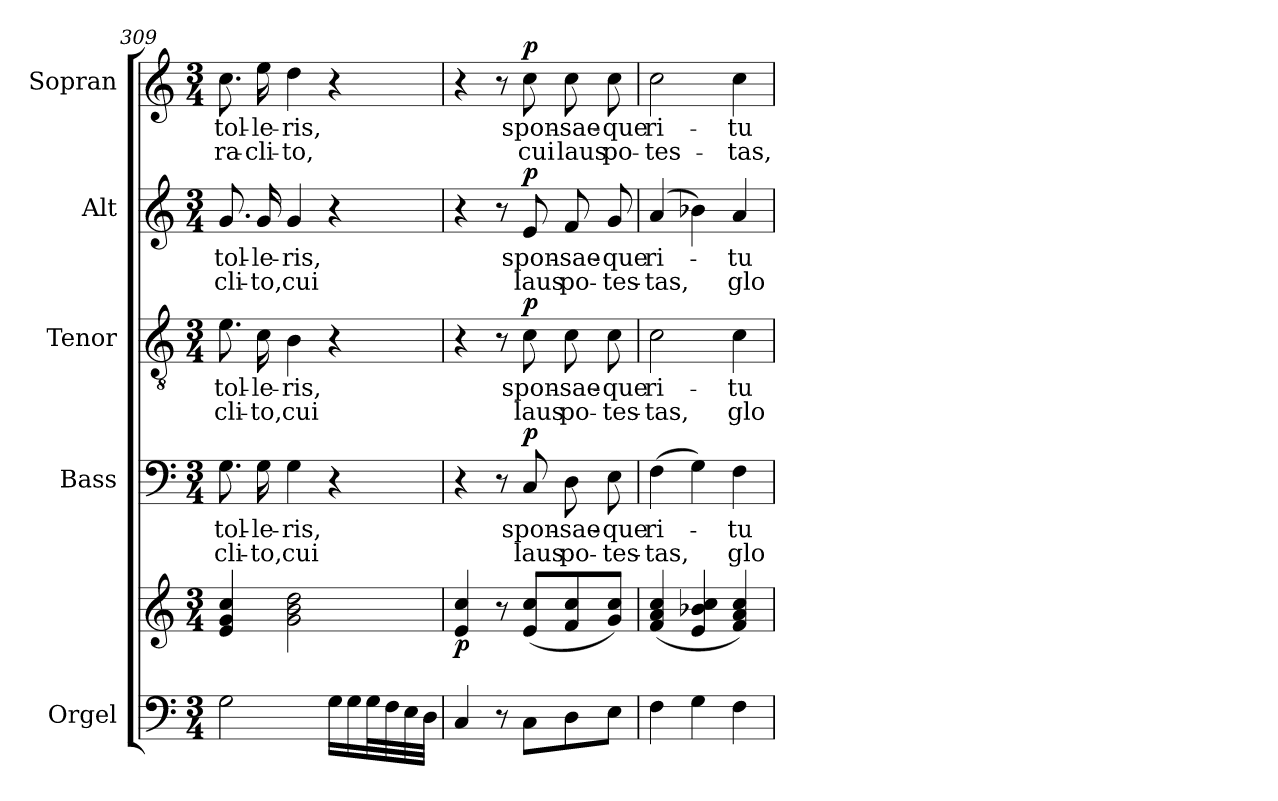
**kern	**kern	**dynam	**kern	**text	**text	**dynam	**kern	**text	**text	**dynam	**kern	**text	**text	**dynam	**kern	**text	**text	**dynam
*part5	*part5	*part5	*part4	*part4	*part4	*part4	*part3	*part3	*part3	*part3	*part2	*part2	*part2	*part2	*part1	*part1	*part1	*part1
*staff6	*staff5	*staff5/6	*staff4	*staff4	*staff4	*staff4	*staff3	*staff3	*staff3	*staff3	*staff2	*staff2	*staff2	*staff2	*staff1	*staff1	*staff1	*staff1
*I"Orgel	*	*	*I"Bass	*	*	*	*I"Tenor	*	*	*	*I"Alt	*	*	*	*I"Sopran	*	*	*
*I'Org.	*	*	*I'B.	*	*	*	*I'T.	*	*	*	*I'A.	*	*	*	*I'S.	*	*	*
*clefF4	*clefG2	*	*clefF4	*	*	*	*clefGv2	*	*	*	*clefG2	*	*	*	*clefG2	*	*	*
*k[]	*k[]	*	*k[]	*	*	*	*k[]	*	*	*	*k[]	*	*	*	*k[]	*	*	*
*C:	*C:	*	*C:	*	*	*	*C:	*	*	*	*C:	*	*	*	*C:	*	*	*
*M3/4	*M3/4	*	*M3/4	*	*	*	*M3/4	*	*	*	*M3/4	*	*	*	*M3/4	*	*	*
=309	=309	=309	=309	=309	=309	=309	=309	=309	=309	=309	=309	=309	=309	=309	=309	=309	=309	=309
!	!	!	!	!LO:LY:b	!LO:LY:b	!	!	!LO:LY:b	!LO:LY:b	!	!	!LO:LY:b	!LO:LY:b	!	!	!LO:LY:b	!LO:LY:b	!
2G\	4e/ 4g/ 4cc/	.	8.G\	tol-	-cli-	.	8.e\	tol-	-cli-	.	8.g/	tol-	-cli-	.	8.cc\	tol-	-ra-	.
!	!	!	!	!LO:LY:b	!LO:LY:b	!	!	!LO:LY:b	!LO:LY:b	!	!	!LO:LY:b	!LO:LY:b	!	!	!LO:LY:b	!LO:LY:b	!
.	.	.	16G\	-le-	-to,	.	16c\	-le-	-to,	.	16g/	-le-	-to,	.	16ee\	-le-	-cli-	.
!	!	!	!	!LO:LY:b	!LO:LY:b	!	!	!LO:LY:b	!LO:LY:b	!	!	!LO:LY:b	!LO:LY:b	!	!	!LO:LY:b	!LO:LY:b	!
.	2g\ 2b\ 2dd\	.	4G\	-ris,	cui	.	4B\	-ris,	cui	.	4g/	-ris,	cui	.	4dd\	-ris,	-to,	.
16G\LL	.	.	4r	.	.	.	4r	.	.	.	4r	.	.	.	4r	.	.	.
16G\	.	.	.	.	.	.	.	.	.	.	.	.	.	.	.	.	.	.
32G\L	.	.	.	.	.	.	.	.	.	.	.	.	.	.	.	.	.	.
32F\	.	.	.	.	.	.	.	.	.	.	.	.	.	.	.	.	.	.
32E\	.	.	.	.	.	.	.	.	.	.	.	.	.	.	.	.	.	.
32D\JJJ	.	.	.	.	.	.	.	.	.	.	.	.	.	.	.	.	.	.
=310	=310	=310	=310	=310	=310	=310	=310	=310	=310	=310	=310	=310	=310	=310	=310	=310	=310	=310
!	!	!LO:DY:b	!	!	!	!	!	!	!	!	!	!	!	!	!	!	!	!
4C/	4e/ 4cc/	p	4r	.	.	.	4r	.	.	.	4r	.	.	.	4r	.	.	.
8r	8r	.	8r	.	.	.	8r	.	.	.	8r	.	.	.	8r	.	.	.
!	!	!	!	!LO:LY:b	!LO:LY:b	!LO:DY:a	!	!LO:LY:b	!LO:LY:b	!LO:DY:a	!	!LO:LY:b	!LO:LY:b	!LO:DY:a	!	!LO:LY:b	!LO:LY:b	!LO:DY:a
8C\L	(<8e/ 8cc/L	.	8C/	spon-	laus	p	8c\	spon-	laus	p	8e/	spon-	laus	p	8cc\	spon-	cui	p
!	!	!	!	!LO:LY:b	!LO:LY:b	!	!	!LO:LY:b	!LO:LY:b	!	!	!LO:LY:b	!LO:LY:b	!	!	!LO:LY:b	!LO:LY:b	!
8D\	8f/ 8cc/	.	8D\	-sae-	po-	.	8c\	-sae-	po-	.	8f/	-sae-	po-	.	8cc\	-sae-	laus	.
!	!	!	!	!LO:LY:b	!LO:LY:b	!	!	!LO:LY:b	!LO:LY:b	!	!	!LO:LY:b	!LO:LY:b	!	!	!LO:LY:b	!LO:LY:b	!
8E\J	8g/ 8cc/J)	.	8E\	-que	-tes-	.	8c\	-que	-tes-	.	8g/	-que	-tes-	.	8cc\	-que	po-	.
=311	=311	=311	=311	=311	=311	=311	=311	=311	=311	=311	=311	=311	=311	=311	=311	=311	=311	=311
!	!	!	!	!LO:LY:b	!LO:LY:b	!	!	!LO:LY:b	!LO:LY:b	!	!	!LO:LY:b	!LO:LY:b	!	!	!LO:LY:b	!LO:LY:b	!
4F\	(<4f/ 4a/ 4cc/	.	(>4F\	ri-	-tas,	.	2c\	ri-	-tas,	.	(4a/	ri-	-tas,	.	2cc\	ri-	-tes-	.
4G\	4e/ 4b-X/ 4cc/	.	4G\)	.	.	.	.	.	.	.	4b-X\)	.	.	.	.	.	.	.
!	!	!	!	!LO:LY:b	!LO:LY:b	!	!	!LO:LY:b	!LO:LY:b	!	!	!LO:LY:b	!LO:LY:b	!	!	!LO:LY:b	!LO:LY:b	!
4F\	4f/ 4a/ 4cc/)	.	4F\	-tu	glo-	.	4c\	-tu	glo-	.	4a/	-tu	glo-	.	4cc\	-tu	-tas,	.
=	=	=	=	=	=	=	=	=	=	=	=	=	=	=	=	=	=	=
*-	*-	*-	*-	*-	*-	*-	*-	*-	*-	*-	*-	*-	*-	*-	*-	*-	*-	*-
